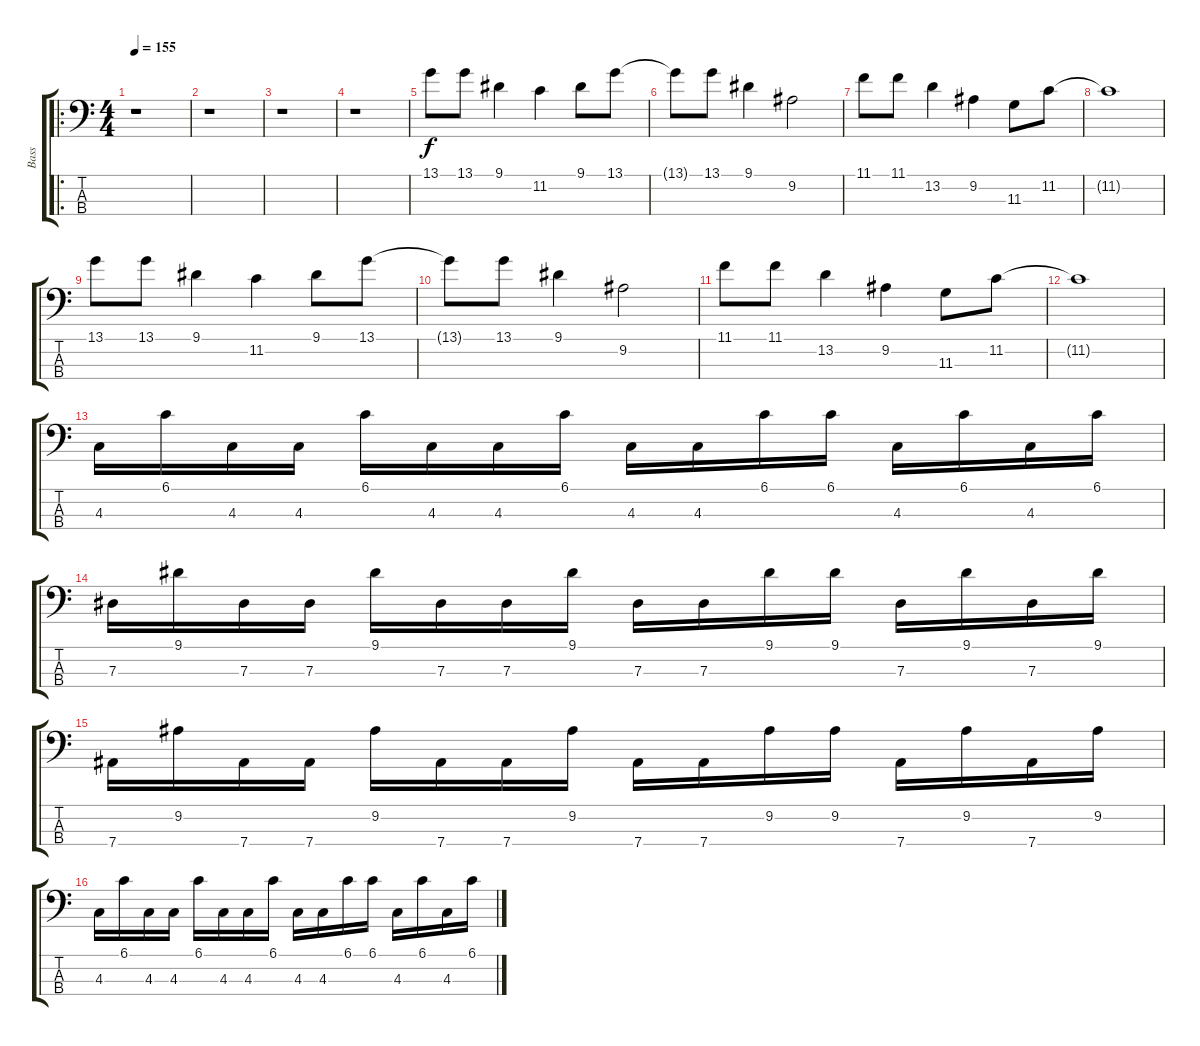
\track ("Bass" "Bass") {instrument acousticbass}
\staff {score tabs}
\tuning (Gb2 Db2 Ab1 Eb1) {hide}
\ro
\ts (4 4)
\tempo 155
\clef f4
\ks c
r.1{dy f instrument acousticbass} |
r.1 |
r.1 |
r.1 |
13.1.8 13.1.8 9.1.4 11.2.4 9.1.8 13.1.8 |
13.1{t}.8 13.1.8 9.1.4 9.2.2 |
11.1.8 11.1.8 13.2.4 9.2.4 11.3.8 11.2.8 |
11.2{t}.1 |
13.1.8 13.1.8 9.1.4 11.2.4 9.1.8 13.1.8 |
13.1{t}.8 13.1.8 9.1.4 9.2.2 |
11.1.8 11.1.8 13.2.4 9.2.4 11.3.8 11.2.8 |
11.2{t}.1 |
4.3.16 6.1.16 4.3.16 4.3.16 6.1.16 4.3.16 4.3.16 6.1.16 4.3.16 4.3.16 6.1.16 6.1.16 4.3.16 6.1.16 4.3.16 6.1.16 |
7.3.16 9.1.16 7.3.16 7.3.16 9.1.16 7.3.16 7.3.16 9.1.16 7.3.16 7.3.16 9.1.16 9.1.16 7.3.16 9.1.16 7.3.16 9.1.16 |
7.4.16 9.2.16 7.4.16 7.4.16 9.2.16 7.4.16 7.4.16 9.2.16 7.4.16 7.4.16 9.2.16 9.2.16 7.4.16 9.2.16 7.4.16 9.2.16 |
4.3.16 6.1.16 4.3.16 4.3.16 6.1.16 4.3.16 4.3.16 6.1.16 4.3.16 4.3.16 6.1.16 6.1.16 4.3.16 6.1.16 4.3.16 6.1.16
